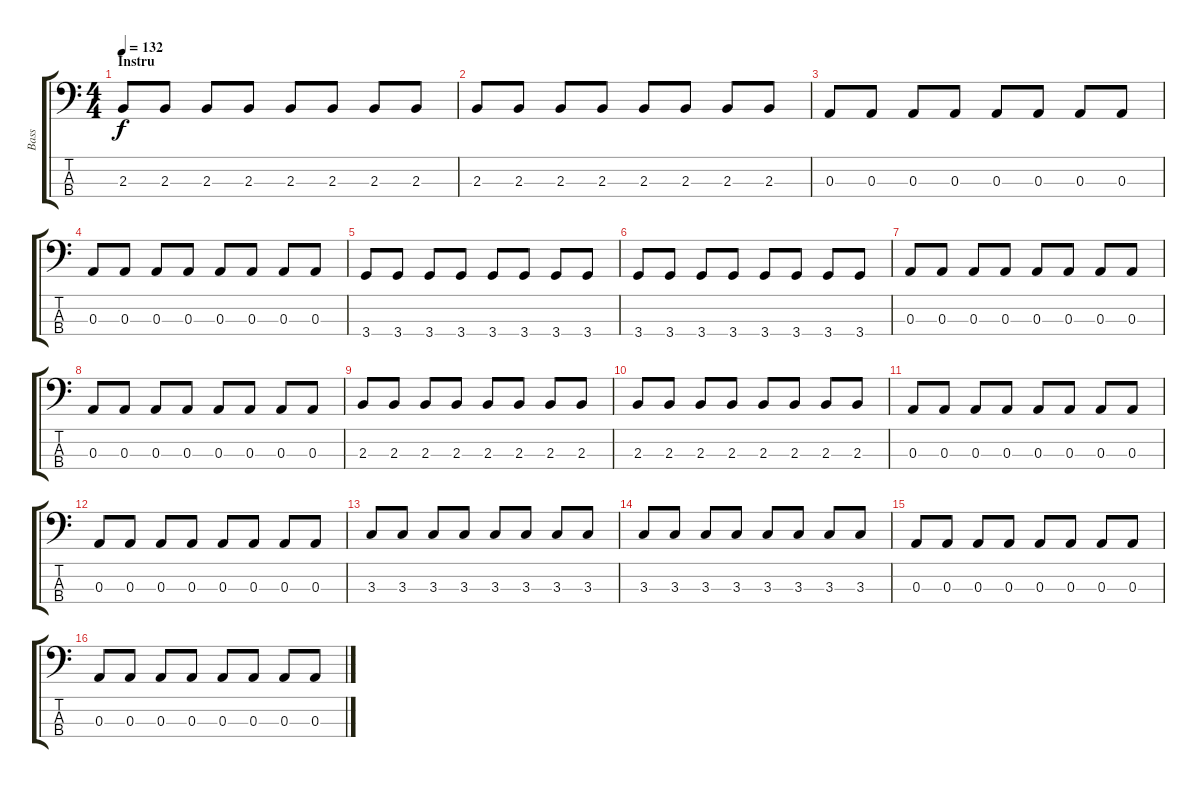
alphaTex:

\track ("Bass" "Bass") {instrument electricbassfinger}
\staff {score tabs}
\tuning (G2 D2 A1 E1) {hide}
\ts (4 4)
\section ("" "Instru")
\tempo 132
\clef f4
\ks c
2.3.8{dy f instrument electricbassfinger} 2.3.8 2.3.8 2.3.8 2.3.8 2.3.8 2.3.8 2.3.8 |
2.3.8 2.3.8 2.3.8 2.3.8 2.3.8 2.3.8 2.3.8 2.3.8 |
0.3.8 0.3.8 0.3.8 0.3.8 0.3.8 0.3.8 0.3.8 0.3.8 |
0.3.8 0.3.8 0.3.8 0.3.8 0.3.8 0.3.8 0.3.8 0.3.8 |
3.4.8 3.4.8 3.4.8 3.4.8 3.4.8 3.4.8 3.4.8 3.4.8 |
3.4.8 3.4.8 3.4.8 3.4.8 3.4.8 3.4.8 3.4.8 3.4.8 |
0.3.8 0.3.8 0.3.8 0.3.8 0.3.8 0.3.8 0.3.8 0.3.8 |
0.3.8 0.3.8 0.3.8 0.3.8 0.3.8 0.3.8 0.3.8 0.3.8 |
2.3.8 2.3.8 2.3.8 2.3.8 2.3.8 2.3.8 2.3.8 2.3.8 |
2.3.8 2.3.8 2.3.8 2.3.8 2.3.8 2.3.8 2.3.8 2.3.8 |
0.3.8 0.3.8 0.3.8 0.3.8 0.3.8 0.3.8 0.3.8 0.3.8 |
0.3.8 0.3.8 0.3.8 0.3.8 0.3.8 0.3.8 0.3.8 0.3.8 |
3.3.8 3.3.8 3.3.8 3.3.8 3.3.8 3.3.8 3.3.8 3.3.8 |
3.3.8 3.3.8 3.3.8 3.3.8 3.3.8 3.3.8 3.3.8 3.3.8 |
0.3.8 0.3.8 0.3.8 0.3.8 0.3.8 0.3.8 0.3.8 0.3.8 |
0.3.8 0.3.8 0.3.8 0.3.8 0.3.8 0.3.8 0.3.8 0.3.8
